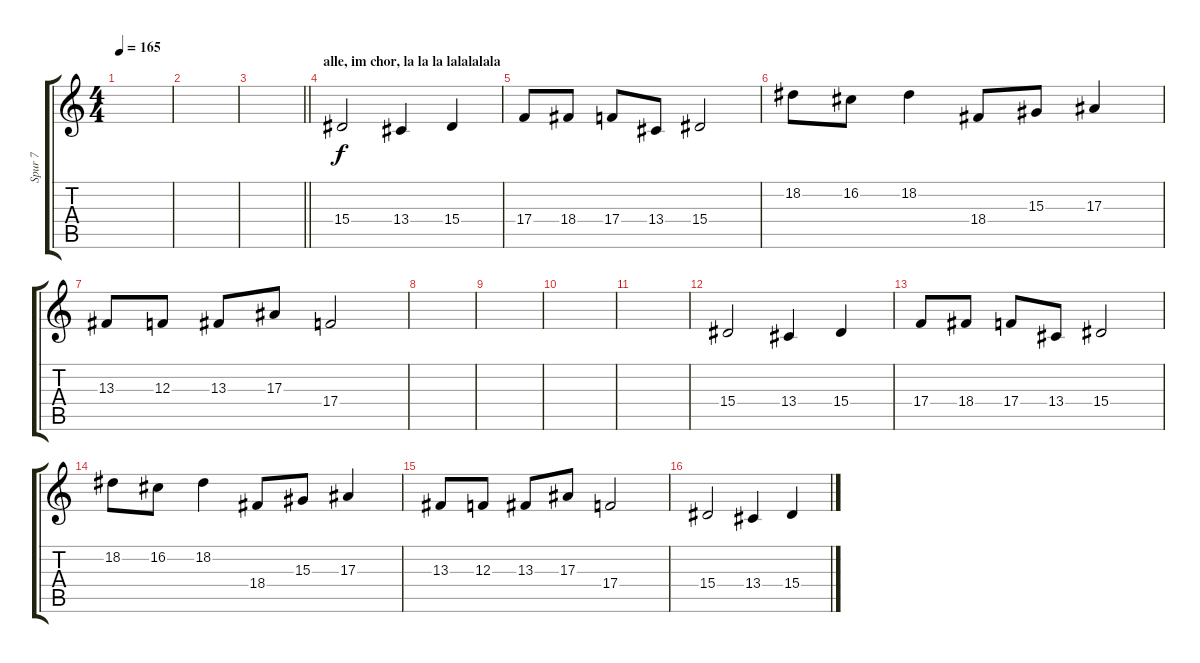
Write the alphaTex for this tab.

\track ("Spur 7" "Spur 7") {instrument choiraahs}
\staff {score tabs}
\tuning (D4 A3 F3 C3 G2 D2) {hide}
\ts (4 4)
\tempo 165
\clef g2
\ks c
|
|
\barLineRight lightlight
|
\section ("" "alle, im chor, la la la lalalalala")
15.4.2 13.4.4 15.4.4 |
17.4.8 18.4.8 17.4.8 13.4.8 15.4.2 |
18.2.8 16.2.8 18.2.4 18.4.8 15.3.8 17.3.4 |
13.3.8 12.3.8 13.3.8 17.3.8 17.4.2 |
|
|
|
|
15.4.2 13.4.4 15.4.4 |
17.4.8 18.4.8 17.4.8 13.4.8 15.4.2 |
18.2.8 16.2.8 18.2.4 18.4.8 15.3.8 17.3.4 |
13.3.8 12.3.8 13.3.8 17.3.8 17.4.2 |
15.4.2 13.4.4 15.4.4
